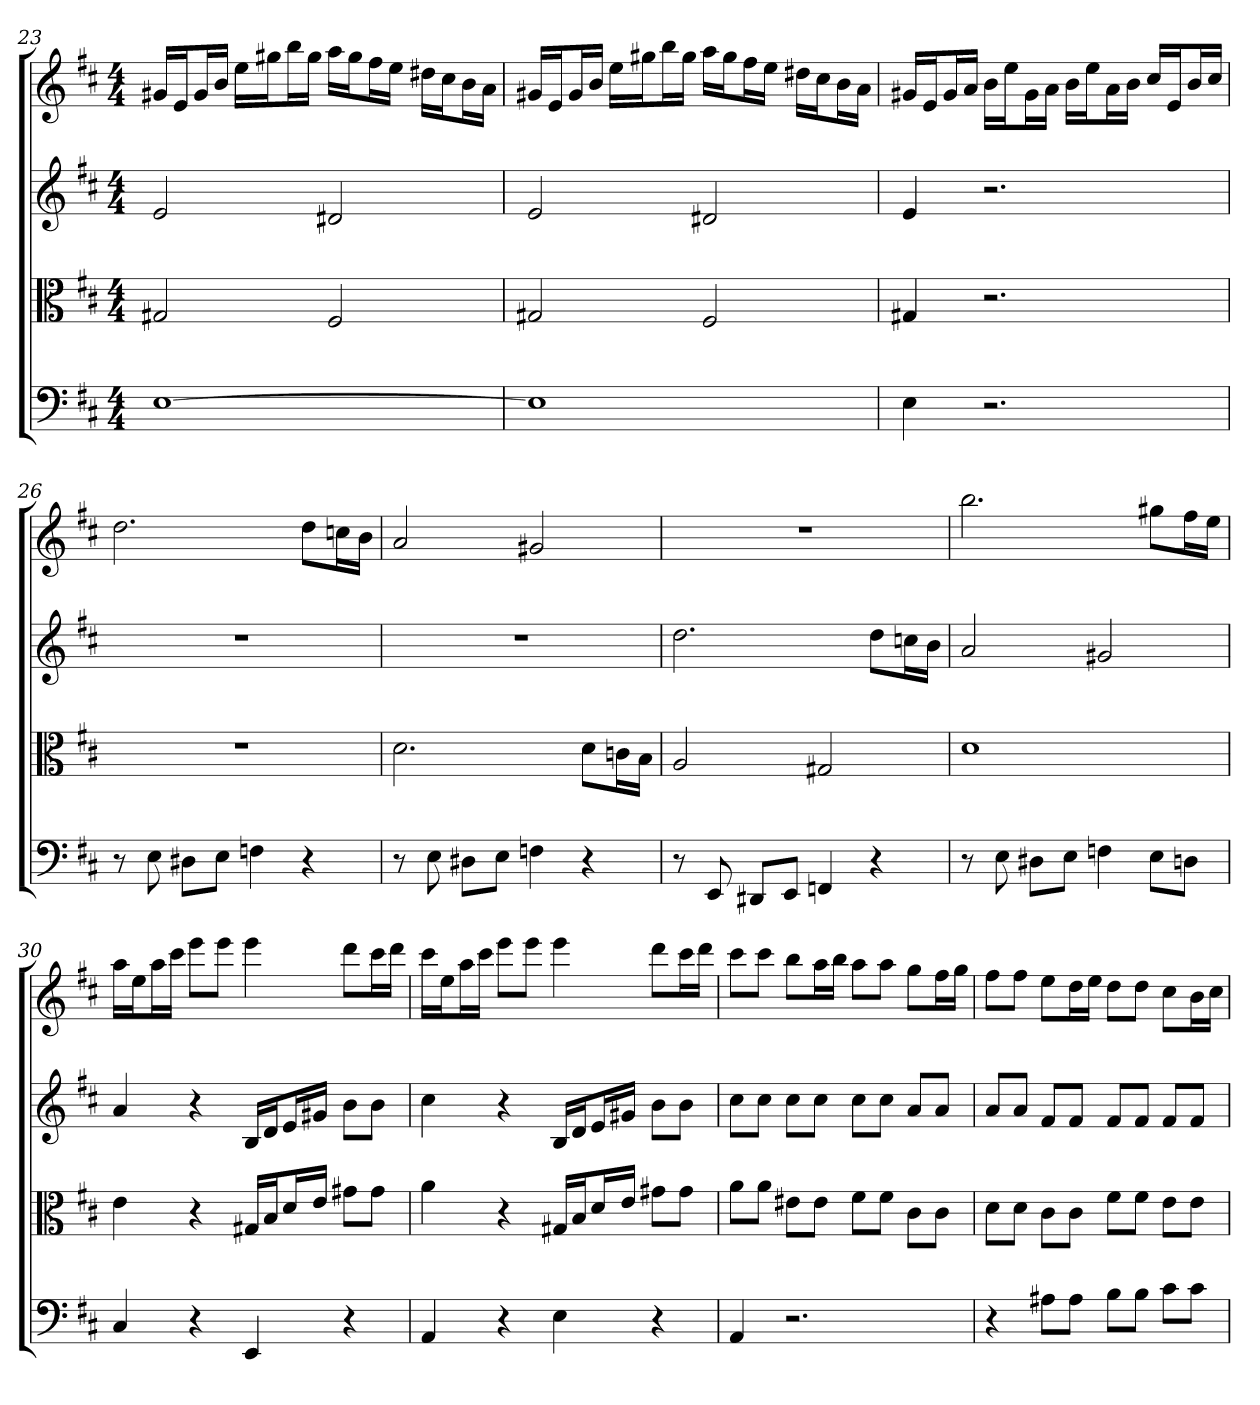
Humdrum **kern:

**kern	**kern	**kern	**kern
*part4	*part3	*part2	*part1
*staff4	*staff3	*staff2	*staff1
*clefF4	*clefC3	*	*
*k[f#c#]	*k[f#c#]	*k[f#c#]	*k[f#c#]
*D:	*D:	*D:	*D:
*M4/4	*M4/4	*M4/4	*M4/4
=23	=23	=23	=23
[1E	2G#X	2e	16g#XLL
.	.	.	16eJ
.	.	.	16g#L
.	.	.	16bJJ
.	.	.	16eeLL
.	.	.	16gg#XJ
.	.	.	16bbL
.	.	.	16gg#JJ
.	2F#	2d#X	16aaLL
.	.	.	16gg#J
.	.	.	16ff#L
.	.	.	16eeJJ
.	.	.	16dd#XLL
.	.	.	16cc#J
.	.	.	16bL
.	.	.	16aJJ
=24	=24	=24	=24
1E]	2G#X	2e	16g#XLL
.	.	.	16eJ
.	.	.	16g#L
.	.	.	16bJJ
.	.	.	16eeLL
.	.	.	16gg#XJ
.	.	.	16bbL
.	.	.	16gg#JJ
.	2F#	2d#X	16aaLL
.	.	.	16gg#J
.	.	.	16ff#L
.	.	.	16eeJJ
.	.	.	16dd#XLL
.	.	.	16cc#J
.	.	.	16bL
.	.	.	16aJJ
=25	=25	=25	=25
4E	4G#X	4e	16g#XLL
.	.	.	16eJ
.	.	.	16g#L
.	.	.	16aJJ
2.r	2.r	2.r	16bLL
.	.	.	16eeJ
.	.	.	16g#L
.	.	.	16aJJ
.	.	.	16bLL
.	.	.	16eeJ
.	.	.	16aL
.	.	.	16bJJ
.	.	.	16cc#LL
.	.	.	16eJ
.	.	.	16bL
.	.	.	16cc#JJ
=26	=26	=26	=26
8r	1r	1r	2.dd
8E	.	.	.
8D#X\L	.	.	.
8E\J	.	.	.
4Fn	.	.	.
4r	.	.	8ddL
.	.	.	16ccnL
.	.	.	16bJJ
=27	=27	=27	=27
8r	2.d	1r	2a
8E	.	.	.
8D#X\L	.	.	.
8E\J	.	.	.
4Fn	.	.	2g#X
4r	8d\L	.	.
.	16cn\L	.	.
.	16B\JJ	.	.
=28	=28	=28	=28
8r	2A	2.dd	1r
8EE	.	.	.
8DD#X/L	.	.	.
8EE/J	.	.	.
4FFn	2G#X	.	.
4r	.	8ddL	.
.	.	16ccnL	.
.	.	16bJJ	.
=29	=29	=29	=29
8r	1d	2a	2.bb
8E	.	.	.
8D#X\L	.	.	.
8E\J	.	.	.
4Fn	.	2g#X	.
8E\L	.	.	8gg#XL
8Dn\J	.	.	16ff#L
.	.	.	16eeJJ
=30	=30	=30	=30
4C#	4e	4a	16aaLL
.	.	.	16eeJ
.	.	.	16aaL
.	.	.	16ccc#JJ
4r	4r	4r	8eeeL
.	.	.	8eeeJ
4EE	16G#X/LL	16BLL	4eee
.	16B/J	16dJ	.
.	16d/L	16eL	.
.	16e/JJ	16g#XJJ	.
4r	8g#X\L	8bL	8dddL
.	8g#\J	8bJ	16ccc#L
.	.	.	16dddJJ
=31	=31	=31	=31
4AA	4a	4cc#	16ccc#LL
.	.	.	16eeJ
.	.	.	16aaL
.	.	.	16ccc#JJ
4r	4r	4r	8eeeL
.	.	.	8eeeJ
4E	16G#X/LL	16BLL	4eee
.	16B/J	16dJ	.
.	16d/L	16eL	.
.	16e/JJ	16g#XJJ	.
4r	8g#X\L	8bL	8dddL
.	8g#\J	8bJ	16ccc#L
.	.	.	16dddJJ
=32	=32	=32	=32
4AA	8a\L	8cc#L	8ccc#L
.	8a\J	8cc#J	8ccc#J
2.r	8e#X\L	8cc#L	8bbL
.	8e#\J	8cc#J	16aaL
.	.	.	16bbJJ
.	8f#\L	8cc#L	8aaL
.	8f#\J	8cc#J	8aaJ
.	8c#\L	8aL	8ggL
.	8c#\J	8aJ	16ff#L
.	.	.	16ggJJ
=33	=33	=33	=33
4r	8d\L	8aL	8ff#L
.	8d\J	8aJ	8ff#J
8A#X\L	8c#\L	8f#L	8eeL
8A#\J	8c#\J	8f#J	16ddL
.	.	.	16eeJJ
8B\L	8f#\L	8f#L	8ddL
8B\J	8f#\J	8f#J	8ddJ
8c#\L	8e\L	8f#L	8cc#L
8c#\J	8e\J	8f#J	16bL
.	.	.	16cc#JJ
=	=	=	=
*-	*-	*-	*-
